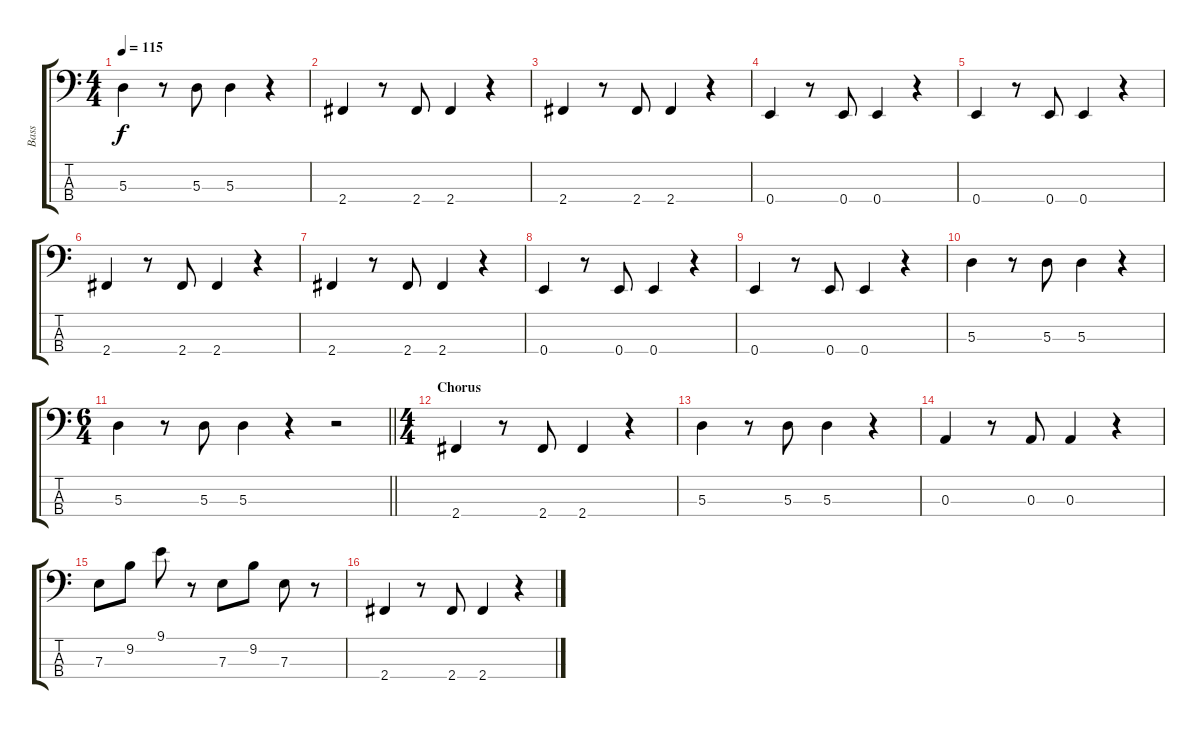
\track ("Bass" "Bass") {instrument electricbassfinger}
\staff {score tabs}
\tuning (G2 D2 A1 E1) {hide}
\ts (4 4)
\tempo 115
\clef f4
\ks c
5.3.4{dy f} r.8 5.3.8 5.3.4 r.4 |
2.4.4 r.8 2.4.8 2.4.4 r.4 |
2.4.4 r.8 2.4.8 2.4.4 r.4 |
0.4.4 r.8 0.4.8 0.4.4 r.4 |
0.4.4 r.8 0.4.8 0.4.4 r.4 |
2.4.4 r.8 2.4.8 2.4.4 r.4 |
2.4.4 r.8 2.4.8 2.4.4 r.4 |
0.4.4 r.8 0.4.8 0.4.4 r.4 |
0.4.4 r.8 0.4.8 0.4.4 r.4 |
5.3.4 r.8 5.3.8 5.3.4 r.4 |
\ts (6 4)
\barLineRight lightlight
5.3.4 r.8 5.3.8 5.3.4 r.4 r.2 |
\ts (4 4)
\section ("" "Chorus")
2.4.4 r.8 2.4.8 2.4.4 r.4 |
5.3.4 r.8 5.3.8 5.3.4 r.4 |
0.3.4 r.8 0.3.8 0.3.4 r.4 |
7.3.8 9.2.8 9.1.8 r.8 7.3.8 9.2.8 7.3.8 r.8 |
2.4.4 r.8 2.4.8 2.4.4 r.4
